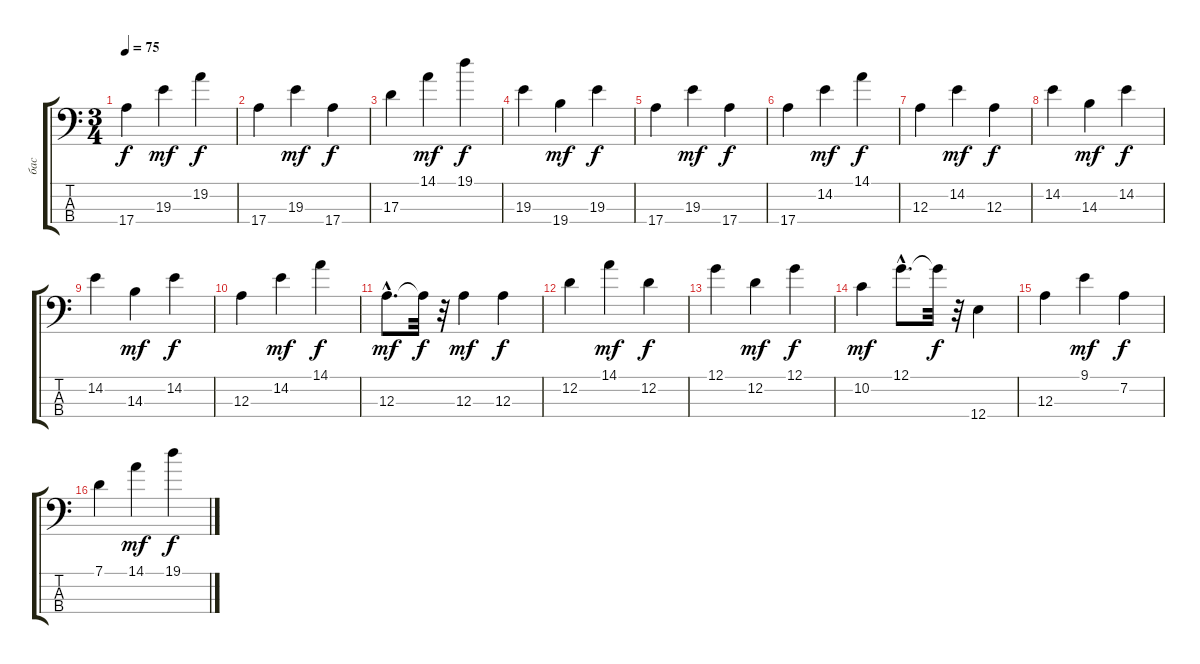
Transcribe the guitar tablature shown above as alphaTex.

\track ("бас" "бас") {instrument acousticbass}
\staff {score tabs}
\tuning (G2 D2 A1 E1) {hide}
\ts (3 4)
\tempo 75
\clef f4
\ks c
17.4.4{dy f} 19.3.4{dy mf} 19.2.4{dy f} |
17.4.4 19.3.4{dy mf} 17.4.4{dy f} |
17.3.4 14.1.4{dy mf volume 8} 19.1.4{dy f volume 0} |
19.3.4 19.4.4{dy mf} 19.3.4{dy f} |
17.4.4 19.3.4{dy mf} 17.4.4{dy f} |
17.4.4 14.2.4{dy mf} 14.1.4{dy f} |
12.3.4 14.2.4{dy mf} 12.3.4{dy f} |
14.2.4 14.3.4{dy mf} 14.2.4{dy f} |
14.2.4 14.3.4{dy mf} 14.2.4{dy f} |
12.3.4 14.2.4{dy mf} 14.1.4{dy f} |
12.3{hac}.8{d dy mf} 12.3{t}.32{dy f} r.32 12.3.4{dy mf} 12.3.4{dy f} |
12.2.4 14.1.4{dy mf} 12.2.4{dy f} |
12.1.4 12.2.4{dy mf} 12.1.4{dy f} |
10.2.4{dy mf} 12.1{hac}.8{d} 12.1{t}.32{dy f} r.32 12.4.4 |
12.3.4 9.1.4{dy mf} 7.2.4{dy f} |
7.1.4 14.1.4{dy mf} 19.1.4{dy f}
